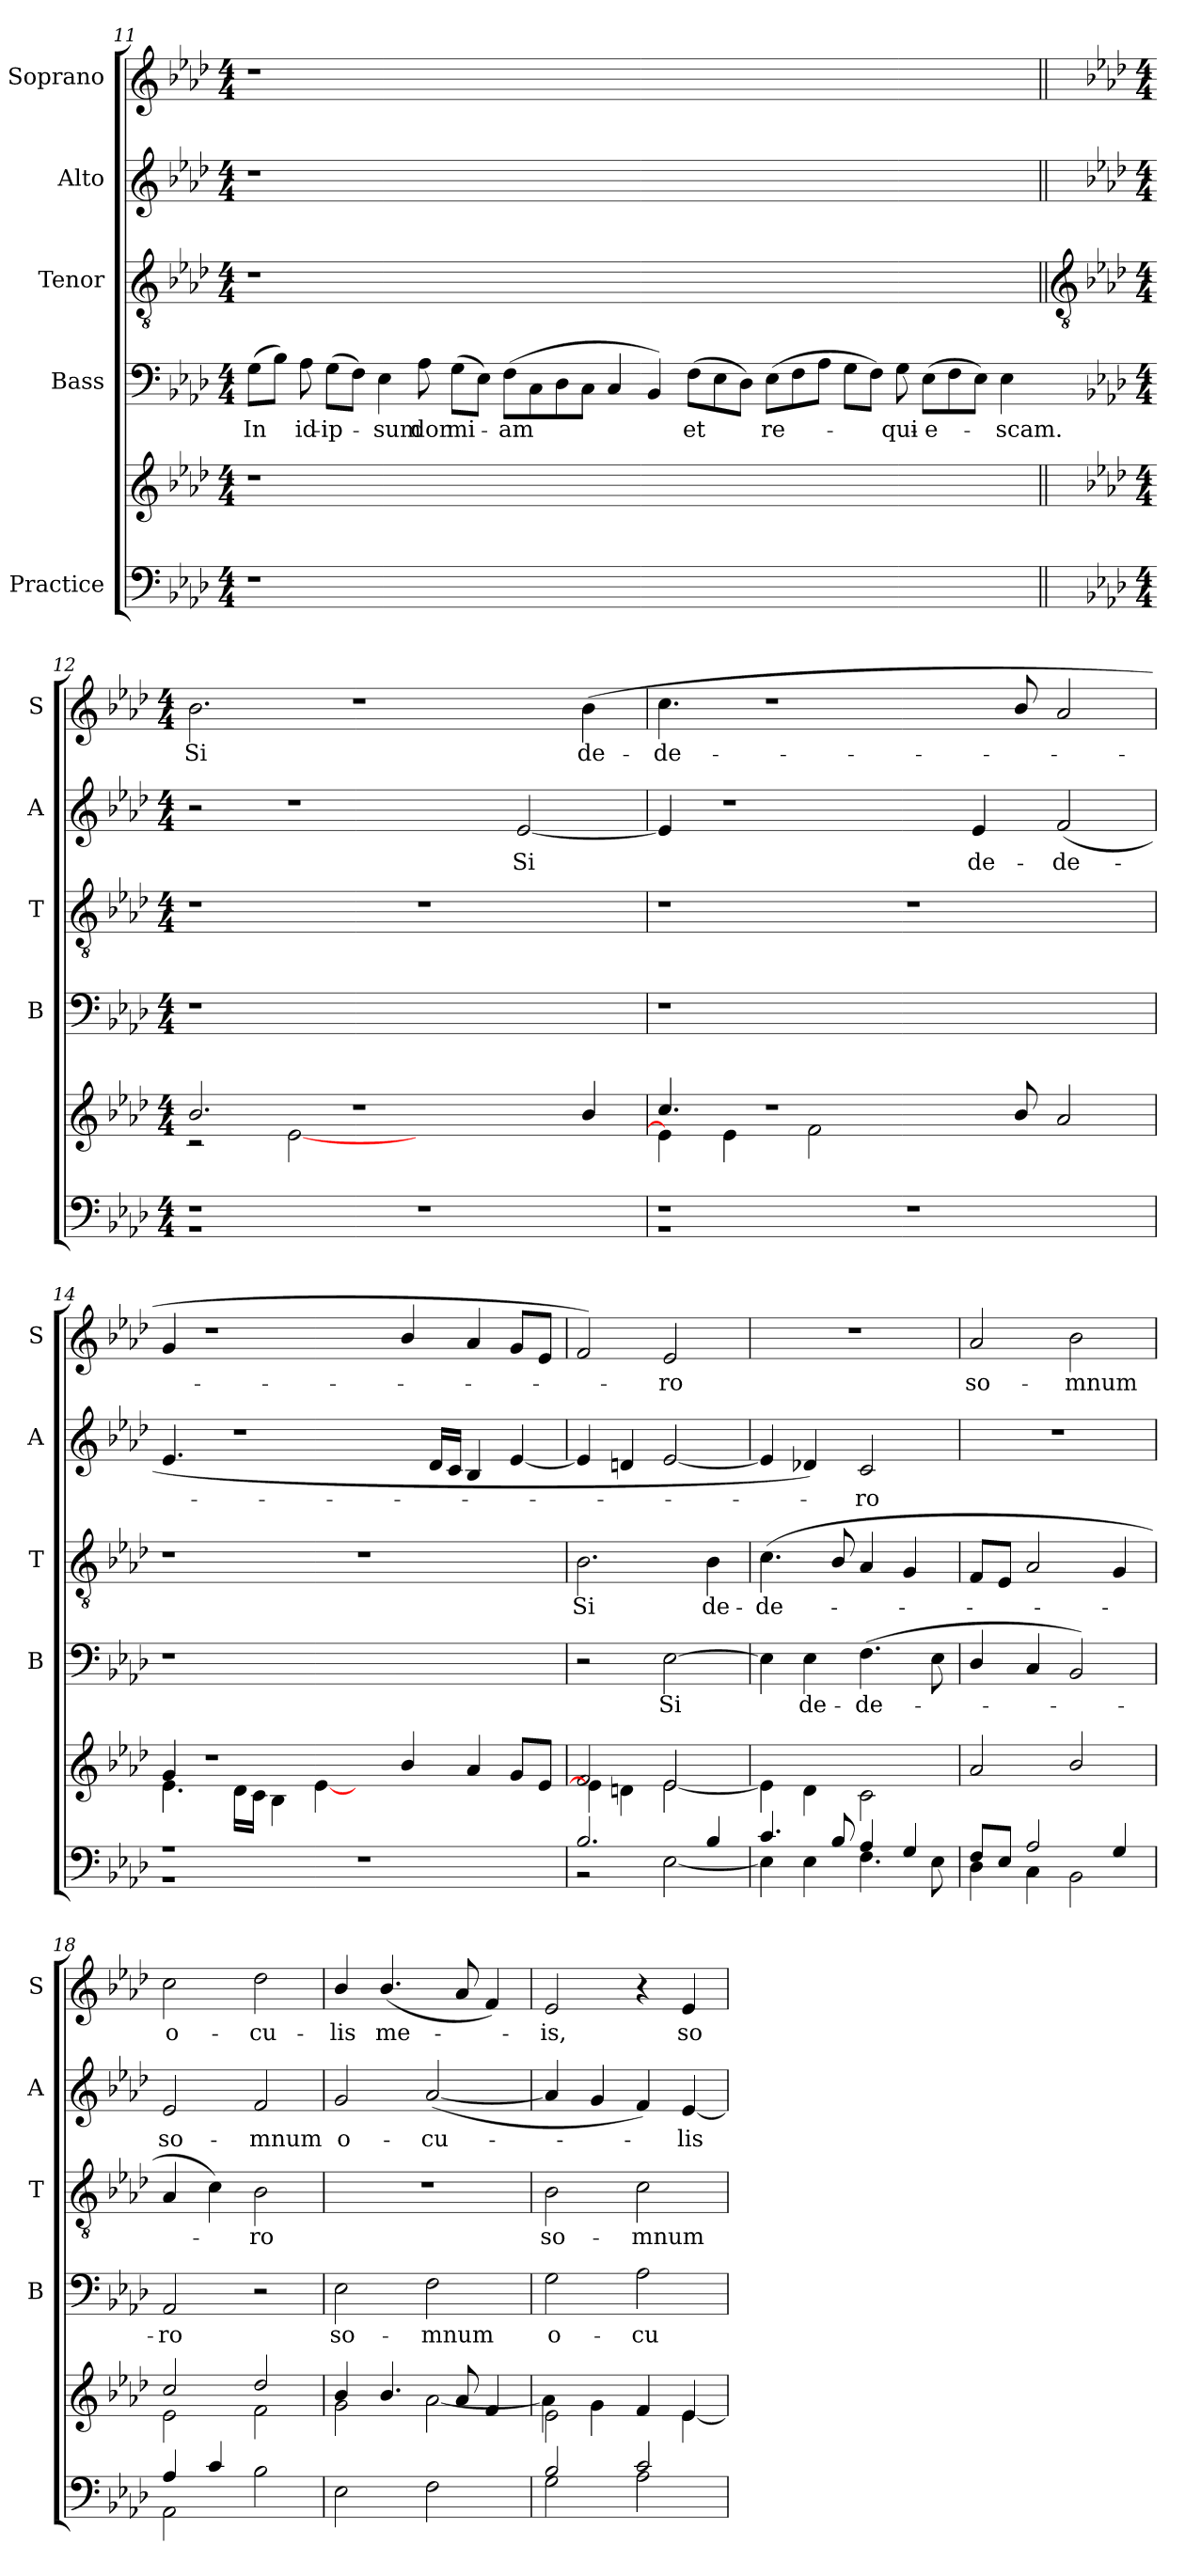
**kern	**kern	**kern	**text	**kern	**text	**kern	**text	**kern	**text
*part5	*part5	*part4	*part4	*part3	*part3	*part2	*part2	*part1	*part1
*staff6	*staff5	*staff4	*staff4	*staff3	*staff3	*staff2	*staff2	*staff1	*staff1
*I"Practice	*	*I"Bass	*	*I"Tenor	*	*I"Alto	*	*I"Soprano	*
*	*	*I'B	*	*I'T	*	*I'A	*	*I'S	*
!!LO:LB:g=z
*clefF4	*clefG2	*clefF4	*	*clefGv2	*	*clefG2	*	*clefG2	*
*k[b-e-a-d-]	*k[b-e-a-d-]	*k[b-e-a-d-]	*	*k[b-e-a-d-]	*	*k[b-e-a-d-]	*	*k[b-e-a-d-]	*
*A-:	*A-:	*A-:	*	*A-:	*	*A-:	*	*A-:	*
*M4/4	*M4/4	*M4/4	*	*M4/4	*	*M4/4	*	*M4/4	*
=11	=11	=11	=11	=11	=11	=11	=11	=11	=11
!	!	!	!LO:LY:b	!	!	!	!	!	!
1r	1r	(>8GL	In	1r	.	1r	.	1r	.
.	.	8B-J)	.	.	.	.	.	.	.
!	!	!	!LO:LY:b	!	!	!	!	!	!
.	.	8A-	id-	.	.	.	.	.	.
!	!	!	!LO:LY:b	!	!	!	!	!	!
.	.	(>8GL	-ip-	.	.	.	.	.	.
.	.	8FJ)	.	.	.	.	.	.	.
!	!	!	!LO:LY:b	!	!	!	!	!	!
.	.	4E-	sum	.	.	.	.	.	.
!	!	!	!LO:LY:b	!	!	!	!	!	!
.	.	8A-	dor-	.	.	.	.	.	.
!	!	!	!LO:LY:b	!	!	!	!	!	!
0.ryy	0.ryy	(>8GL	-mi-	0.ryy	.	0.ryy	.	0.ryy	.
.	.	8E-J)	.	.	.	.	.	.	.
!	!	!	!LO:LY:b	!	!	!	!	!	!
.	.	(>8FL	am	.	.	.	.	.	.
.	.	8C	.	.	.	.	.	.	.
.	.	8D-	.	.	.	.	.	.	.
.	.	8CJ	.	.	.	.	.	.	.
.	.	4C	.	.	.	.	.	.	.
.	.	4BB-)	.	.	.	.	.	.	.
!	!	!	!LO:LY:b	!	!	!	!	!	!
.	.	(>8FL	et	.	.	.	.	.	.
.	.	8E-	.	.	.	.	.	.	.
.	.	8D-J)	.	.	.	.	.	.	.
!	!	!	!LO:LY:b	!	!	!	!	!	!
.	.	(>8E-L	re-	.	.	.	.	.	.
.	.	8F	.	.	.	.	.	.	.
.	.	8A-J	.	.	.	.	.	.	.
.	.	8GL	.	.	.	.	.	.	.
.	.	8FJ)	.	.	.	.	.	.	.
!	!	!	!LO:LY:b	!	!	!	!	!	!
.	.	8G	qui-	.	.	.	.	.	.
!	!	!	!LO:LY:b	!	!	!	!	!	!
.	.	(>8E-L	-e-	.	.	.	.	.	.
.	.	8F	.	.	.	.	.	.	.
.	.	8E-J)	.	.	.	.	.	.	.
!	!	!	!LO:LY:b	!	!	!	!	!	!
.	.	4E-	scam.	.	.	.	.	.	.
!!LO:LB:g=z
=12||	=12||	=12-	=12||	=12||	=12||	=12||	=12||	=12||	=12||
*	*	*	*	*clefGv2	*	*	*	*	*
*k[b-e-a-d-]	*k[b-e-a-d-]	*	*	*k[b-e-a-d-]	*	*k[b-e-a-d-]	*	*k[b-e-a-d-]	*
*A-:	*A-:	*	*	*A-:	*	*A-:	*	*A-:	*
*M4/4	*M4/4	*M4/4	*	*M4/4	*	*M4/4	*	*M4/4	*
*^	*^	*	*	*	*	*	*	*	*
!	!	!	!	!	!	!	!	!	!	!	!LO:LY:b
1r	1r	2.b-/	2r	1r	.	1r	.	2r	.	2.b-	Si
.	.	.	[2e-\	.	.	.	.	1r	.	.	.
.	.	1r	.	.	.	.	.	.	.	1r	.
1r	1ryy	.	1ryy	1ryy	.	1r	.	.	.	.	.
!	!	!	!	!	!	!	!	!	!LO:LY:b	!	!
.	.	.	.	.	.	.	.	[2e-	Si	.	.
!	!	!	!	!	!	!	!	!	!	!	!LO:LY:b
.	.	4b-/	.	.	.	.	.	.	.	(<4b-	de-
=13	=13	=13	=13	=13	=13	=13	=13	=13	=13	=13	=13
!	!	!	!	!	!	!	!	!	!	!	!LO:LY:b
1r	1r	4.cc/	4e-\]	1r	.	1r	.	4e-]	.	4.cc	-de-
.	.	.	4e-	.	.	.	.	1r	.	.	.
.	.	1r	.	.	.	.	.	.	.	1r	.
.	.	.	2f	.	.	.	.	.	.	.	.
1r	1ryy	.	1ryy	1ryy	.	1r	.	.	.	.	.
!	!	!	!	!	!	!	!	!	!LO:LY:b	!	!
.	.	.	.	.	.	.	.	4e-	de-	.	.
.	.	8b-/	.	.	.	.	.	.	.	8b-/	.
!	!	!	!	!	!	!	!	!	!LO:LY:b	!	!
.	.	2a-	.	.	.	.	.	(<2f	-de-	2a-	.
=14	=14	=14	=14	=14	=14	=14	=14	=14	=14	=14	=14
1r	1r	4g	4.e-\	1r	.	1r	.	4.e-	.	4g	.
.	.	1r	.	.	.	.	.	.	.	1r	.
.	.	.	16d-\LL	.	.	.	.	1r	.	.	.
.	.	.	16c\JJ	.	.	.	.	.	.	.	.
.	.	.	4B-	.	.	.	.	.	.	.	.
.	.	.	[4e-\	.	.	.	.	.	.	.	.
1r	1ryy	.	1ryy	1ryy	.	1r	.	.	.	.	.
.	.	4b-/	.	.	.	.	.	.	.	4b-/	.
.	.	.	.	.	.	.	.	16d-LL	.	.	.
.	.	.	.	.	.	.	.	16cJJ	.	.	.
.	.	4a-	.	.	.	.	.	4B-	.	4a-	.
.	.	8gL	.	.	.	.	.	[4e-	.	8gL	.
.	.	8e-J	.	.	.	.	.	.	.	8e-J	.
=15	=15	=15	=15	=15	=15	=15	=15	=15	=15	=15	=15
!	!	!	!	!	!	!	!LO:LY:b	!	!	!	!
2.B-/	2r	2f	4e-\]	2r	.	2.B-	Si	4e-]	.	2f)	.
.	.	.	4dn\	.	.	.	.	4dn	.	.	.
!	!	!	!	!	!LO:LY:b	!	!	!	!	!	!LO:LY:b
.	[2E-	2e-	[2e-	[2E-	Si	.	.	[2e-	.	2e-	ro
!	!	!	!	!	!	!	!LO:LY:b	!	!	!	!
4B-/	.	.	.	.	.	4B-	de-	.	.	.	.
=16	=16	=16	=16	=16	=16	=16	=16	=16	=16	=16	=16
!	!	!	!	!	!	!	!LO:LY:b	!	!	!	!
4.c/	4E-]	1ryy	4e-]	4E-]	.	(<4.c	-de-	4e-]	.	1r	.
!	!	!	!	!	!LO:LY:b	!	!	!	!	!	!
.	4E-	.	4d-	4E-	de-	.	.	4d-X)	.	.	.
8B-/	.	.	.	.	.	8B-/	.	.	.	.	.
!	!	!	!	!	!LO:LY:b	!	!	!	!LO:LY:b	!	!
4A-/	4.F	.	2c	(<4.F	-de-	4A-	.	2c	ro	.	.
4G/	.	.	.	.	.	4G	.	.	.	.	.
.	8E-	.	.	8E-	.	.	.	.	.	.	.
=17	=17	=17	=17	=17	=17	=17	=17	=17	=17	=17	=17
!	!	!	!	!	!	!	!	!	!	!	!LO:LY:b
8F/L	4D-\	2a-	1ryy	4D-/	.	8FL	.	1r	.	2a-	so-
8E-/J	.	.	.	.	.	8E-J	.	.	.	.	.
2A-/	4C\	.	.	4C	.	2A-	.	.	.	.	.
!	!	!	!	!	!	!	!	!	!	!	!LO:LY:b
.	2BB-\	2b-	.	2BB-)	.	.	.	.	.	2b-	-mnum
4G/	.	.	.	.	.	4G	.	.	.	.	.
=18	=18	=18	=18	=18	=18	=18	=18	=18	=18	=18	=18
!	!	!	!	!	!LO:LY:b	!	!	!	!LO:LY:b	!	!LO:LY:b
4A-/	2AA-\	2cc/	2e-	2AA-	ro	4A-	.	2e-	so-	2cc	o-
4c/	.	.	.	.	.	4c)	.	.	.	.	.
!	!	!	!	!	!	!	!LO:LY:b	!	!LO:LY:b	!	!LO:LY:b
2B-\	2ryy	2dd-/	2f	2r	.	2B-	ro	2f	-mnum	2dd-	-cu-
=19	=19	=19	=19	=19	=19	=19	=19	=19	=19	=19	=19
!	!	!	!	!	!LO:LY:b	!	!	!	!LO:LY:b	!	!LO:LY:b
1ryy	2E-	4b-/	2g\	2E-	so-	1r	.	2g	o-	4b-/	-lis
!	!	!	!	!	!	!	!	!	!	!	!LO:LY:b
.	.	4.b-/	.	.	.	.	.	.	.	(<4.b-/	me-
!	!	!	!	!	!LO:LY:b	!	!	!	!LO:LY:b	!	!
.	2F	.	[2a-\	2F	-mnum	.	.	(<[2a-	-cu-	.	.
.	.	8a-	.	.	.	.	.	.	.	8a-	.
.	.	4f	.	.	.	.	.	.	.	4f)	.
=20	=20	=20	=20	=20	=20	=20	=20	=20	=20	=20	=20
!	!	!	!	!	!LO:LY:b	!	!LO:LY:b	!	!	!	!LO:LY:b
2B-	2G	2e-\	4a-]	2G	o-	2B-	so-	4a-]	.	2e-	is,
.	.	.	4g	.	.	.	.	4g	.	.	.
!	!	!	!	!	!LO:LY:b	!	!LO:LY:b	!	!	!	!
2c	2A-	4ryy	4f	2A-	-cu-	2c	-mnum	4f)	.	4r	.
!	!	!	!	!	!	!	!	!	!LO:LY:b	!	!LO:LY:b
.	.	4e-	[4e-	.	.	.	.	[4e-	lis	4e-	so-
*v	*v	*	*	*	*	*	*	*	*	*	*
*	*v	*v	*	*	*	*	*	*	*	*
=	=	=	=	=	=	=	=	=	=
*-	*-	*-	*-	*-	*-	*-	*-	*-	*-
